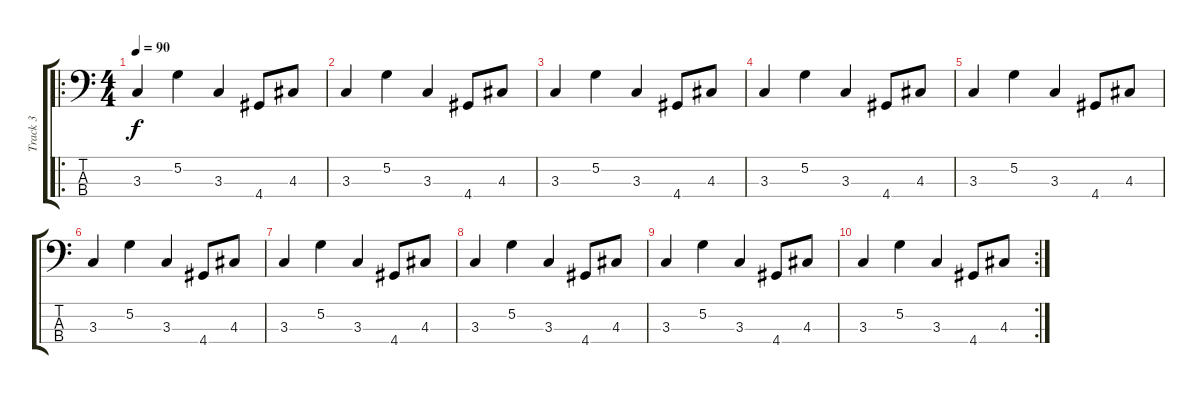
\track ("Track 3" "Track 3") {instrument electricbassfinger}
\staff {score tabs}
\tuning (G2 D2 A1 E1) {hide}
\ro
\ts (4 4)
\tempo 90
\clef f4
\ks c
3.3.4{dy f} 5.2.4 3.3.4 4.4.8 4.3.8 |
3.3.4 5.2.4 3.3.4 4.4.8 4.3.8 |
3.3.4 5.2.4 3.3.4 4.4.8 4.3.8 |
3.3.4 5.2.4 3.3.4 4.4.8 4.3.8 |
3.3.4 5.2.4 3.3.4 4.4.8 4.3.8 |
3.3.4 5.2.4 3.3.4 4.4.8 4.3.8 |
3.3.4 5.2.4 3.3.4 4.4.8 4.3.8 |
3.3.4 5.2.4 3.3.4 4.4.8 4.3.8 |
3.3.4 5.2.4 3.3.4 4.4.8 4.3.8 |
\rc 2
3.3.4 5.2.4 3.3.4 4.4.8 4.3.8
